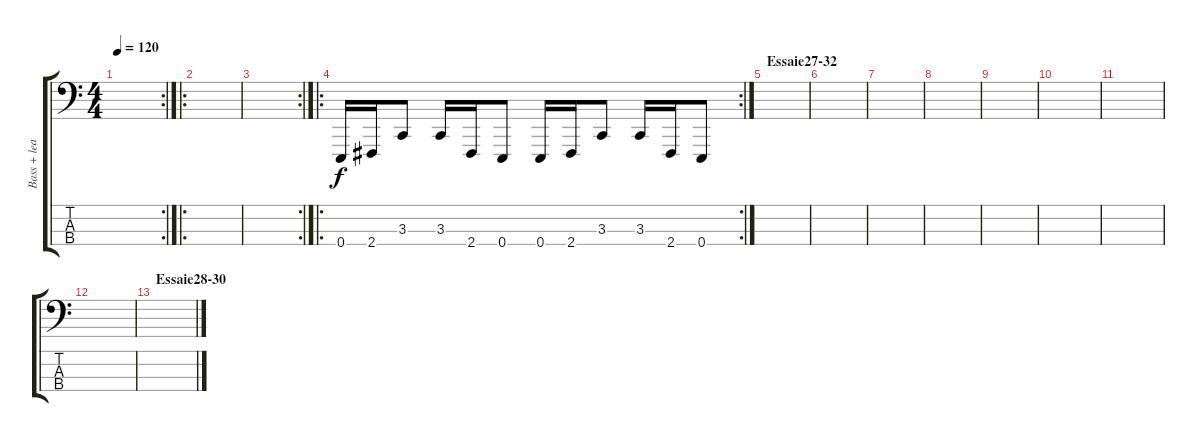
\track ("Bass + lead" "Bass + lea") {instrument lead8bassandlead}
\staff {score tabs}
\tuning (G2 D2 A1 E1) {hide}
\rc 2
\ts (4 4)
\tempo 120
\clef f4
\ks c
|
\ro
|
\rc 2
|
\ro
\rc 2
0.4.16 2.4.16 3.3.8 3.3.16 2.4.16 0.4.8 0.4.16 2.4.16 3.3.8 3.3.16 2.4.16 0.4.8 |
\section ("" "Essaie27-32")
|
|
|
|
|
|
|
|
\section ("" "Essaie28-30")
